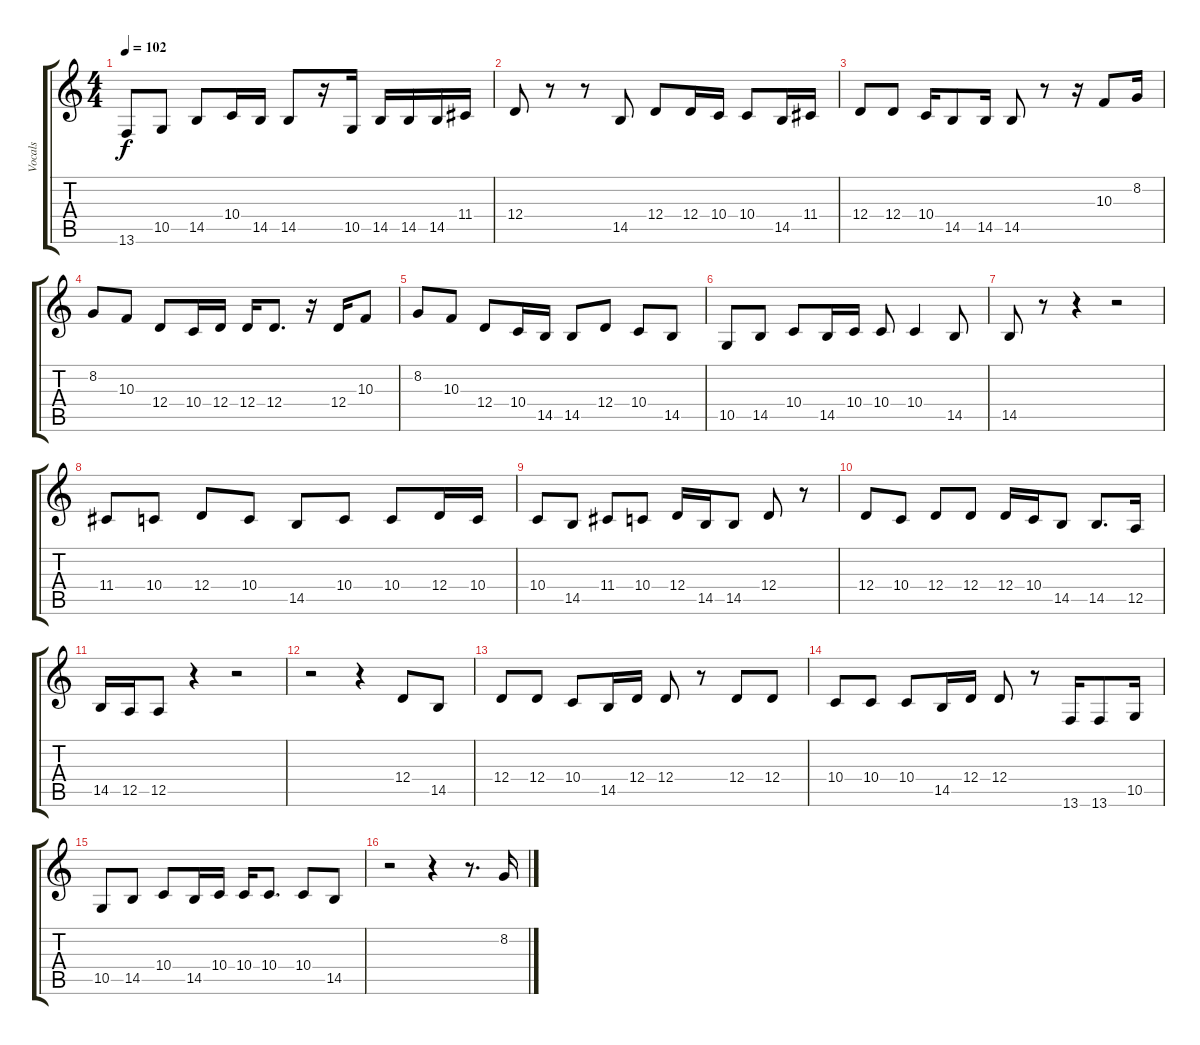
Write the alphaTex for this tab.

\track ("Vocals" "Vocals") {instrument lead3calliope}
\staff {score tabs}
\tuning (E4 B3 G3 D3 A2 E2) {hide}
\ts (4 4)
\tempo 102
\clef g2
\ks c
13.6.8{dy f} 10.5.8 14.5.8 10.4.16 14.5.16 14.5.8 r.16 10.5.16 14.5.16 14.5.16 14.5.16 11.4.16 |
12.4.8 r.8 r.8 14.5.8 12.4.8 12.4.16 10.4.16 10.4.8 14.5.16 11.4.16 |
12.4.8 12.4.8 10.4.16 14.5.8 14.5.16 14.5.8 r.8 r.16 10.3.8 8.2.16 |
8.2.8 10.3.8 12.4.8 10.4.16 12.4.16 12.4.16 12.4.8{d} r.16 12.4.16 10.3.8 |
8.2.8 10.3.8 12.4.8 10.4.16 14.5.16 14.5.8 12.4.8 10.4.8 14.5.8 |
10.5.8 14.5.8 10.4.8 14.5.16 10.4.16 10.4.8 10.4.4 14.5.8 |
14.5.8 r.8 r.4 r.2 |
11.4.8 10.4.8 12.4.8 10.4.8 14.5.8 10.4.8 10.4.8 12.4.16 10.4.16 |
10.4.8 14.5.8 11.4.8 10.4.8 12.4.16 14.5.16 14.5.8 12.4.8 r.8 |
12.4.8 10.4.8 12.4.8 12.4.8 12.4.16 10.4.16 14.5.8 14.5.8{d} 12.5.16 |
14.5.16 12.5.16 12.5.8 r.4 r.2 |
r.2 r.4 12.4.8 14.5.8 |
12.4.8 12.4.8 10.4.8 14.5.16 12.4.16 12.4.8 r.8 12.4.8 12.4.8 |
10.4.8 10.4.8 10.4.8 14.5.16 12.4.16 12.4.8 r.8 13.6.16 13.6.8 10.5.16 |
10.5.8 14.5.8 10.4.8 14.5.16 10.4.16 10.4.16 10.4.8{d} 10.4.8 14.5.8 |
r.2 r.4 r.8{d} 8.2.16
